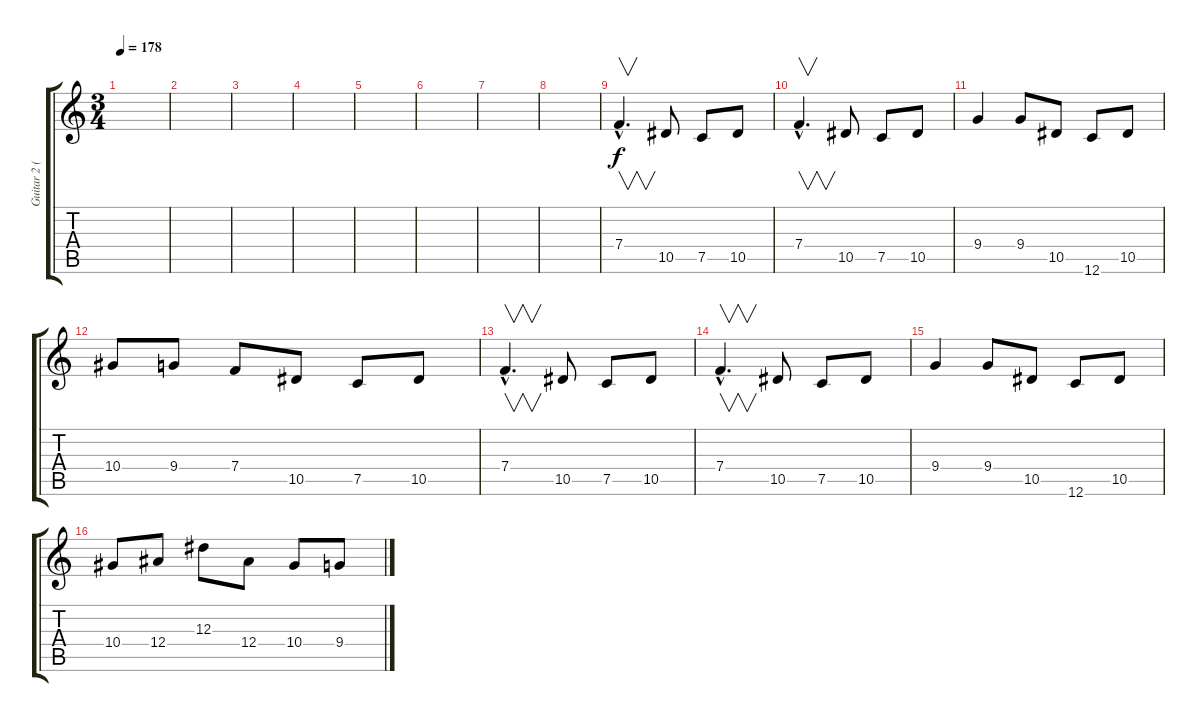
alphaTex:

\track ("Guitar 2 (Lead)" "Guitar 2 (") {instrument distortionguitar}
\staff {score tabs}
\tuning (C4 G3 Eb3 Bb2 F2 C2) {hide}
\ts (3 4)
\tempo 178
\clef g2
\ks c
|
|
|
|
|
|
|
|
7.4{hac}.4{v d} 10.5.8 7.5.8 10.5.8 |
7.4{hac}.4{v d} 10.5.8 7.5.8 10.5.8 |
9.4.4 9.4.8 10.5.8 12.6.8 10.5.8 |
10.4.8 9.4.8 7.4.8 10.5.8 7.5.8 10.5.8 |
7.4{hac}.4{v d} 10.5.8 7.5.8 10.5.8 |
7.4{hac}.4{v d} 10.5.8 7.5.8 10.5.8 |
9.4.4 9.4.8 10.5.8 12.6.8 10.5.8 |
10.4.8 12.4.8 12.3.8 12.4.8 10.4.8 9.4.8
